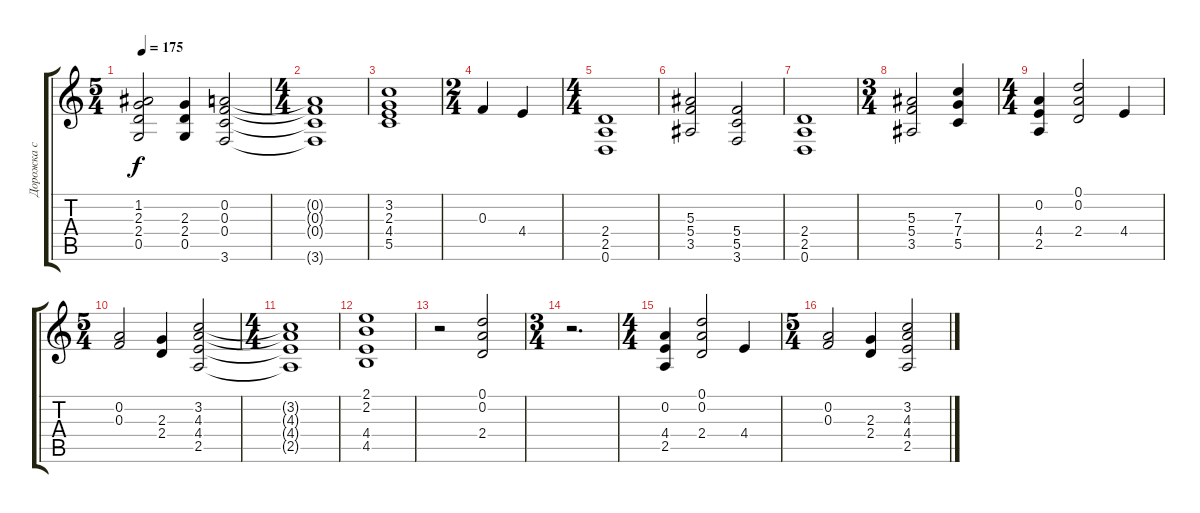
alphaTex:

\track ("Дорожка c ВОКАЛОМ" "Дорожка c ") {instrument acousticguitarsteel}
\staff {score tabs}
\tuning (D4 A3 F3 C3 G2 D2) {hide}
\ts (5 4)
\tempo 175
\clef g2
\ks c
(1.2{t} 2.3{t} 2.4{t} 0.5{t}).2{dy f} (2.3 2.4 0.5).4 (0.2 0.3 0.4 3.6).2 |
\ts (4 4)
(0.2{t} 0.3{t} 0.4{t} 3.6{t}).1 |
(3.2 2.3 4.4 5.5).1 |
\ts (2 4)
0.3.4 4.4.4 |
\ts (4 4)
(2.4 2.5 0.6).1 |
(5.3 5.4 3.5).2 (5.4 5.5 3.6).2 |
(2.4 2.5 0.6).1 |
\ts (3 4)
(5.3 5.4 3.5).2 (7.3 7.4 5.5).4 |
\ts (4 4)
(0.2 4.4 2.5).4 (0.1 0.2 2.4).2 4.4.4 |
\ts (5 4)
(0.2 0.3).2 (2.3 2.4).4 (3.2 4.3 4.4 2.5).2 |
\ts (4 4)
(3.2{t} 4.3{t} 4.4{t} 2.5{t}).1 |
(2.1 2.2 4.4 4.5).1 |
r.2 (0.1 0.2 2.4).2 |
\ts (3 4)
r.2{d} |
\ts (4 4)
(0.2 4.4 2.5).4 (0.1 0.2 2.4).2 4.4.4 |
\ts (5 4)
(0.2 0.3).2 (2.3 2.4).4 (3.2 4.3 4.4 2.5).2
